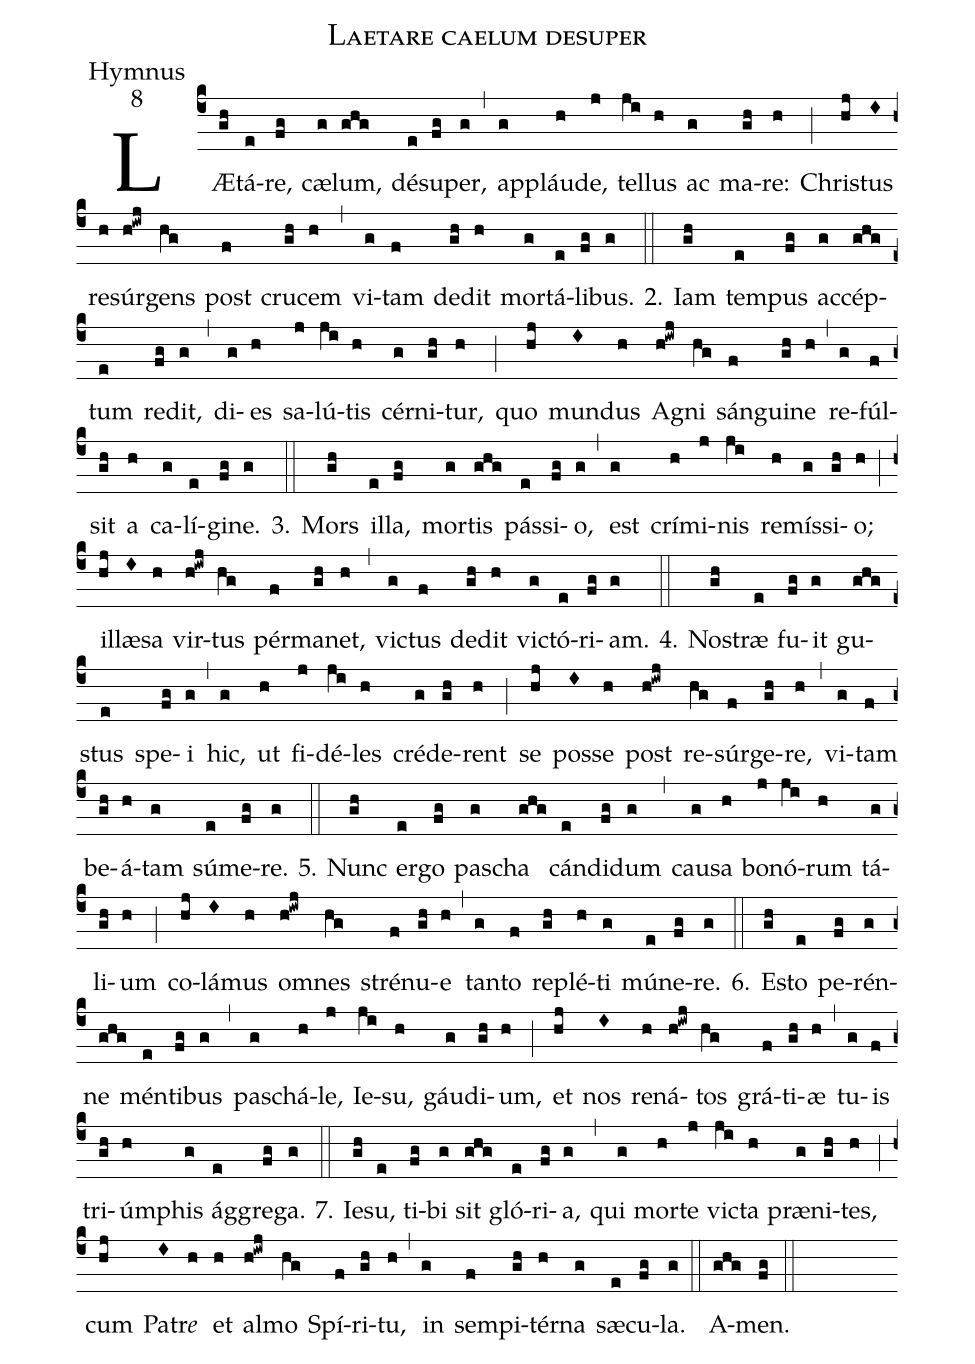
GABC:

name:Laetare caelum desuper;
office-part:Hymnus;
mode:8;
%%
(c4)LÆ(gh)tá(e)re,(fg) cæ(g)lum,(ghg) dé(e)su(fg)per,(g) (,)
ap(g)pláu(h)de,(j) tel(ji)lus(h) ac(g) ma(gh)re:(h) (;)
Chri(hj)stus(I) re(h)súr(h!iwj)gens(hg) post(f) cru(gh)cem(h) (,)
vi(g)tam(f) de(gh)dit(h) mor(g)tá(e)li(fg)bus.(g)



2.(::) Iam(gh) tem(e)pus(fg) ac(g)cép(ghg)tum(e) re(fg)dit,(g) (,)
di(g)es(h) sa(j)lú(ji)tis(h) cér(g)ni(gh)tur,(h) (;)
quo(hj) mun(I)dus(h) A(h!iwj)gni(hg) sán(f)gui(gh)ne(h) (,)
re(g)fúl(f)sit(gh) a(h) ca(g)lí(e)gi(fg)ne.(g)

3.(::) Mors(gh) il(e)la,(fg) mor(g)tis(ghg) pás(e)si(fg)o,(g) (,)
est(g) crí(h)mi(j)nis(ji) re(h)mís(g)si(gh)o;(h) (;)
il(hj)læ(I)sa(h) vir(h!iwj)tus(hg) pér(f)ma(gh)net,(h) (,)
vi(g)ctus(f) de(gh)dit(h) vi(g)ctó(e)ri(fg)am.(g)

4.(::) No(gh)stræ(e) fu(fg)it(g) gu(ghg)stus(e) spe(fg)i(g) (,)
hic,(g) ut(h) fi(j)dé(ji)les(h) cré(g)de(gh)rent(h) (;)
se(hj) pos(I)se(h) post(h!iwj) re(hg)súr(f)ge(gh)re,(h) (,)
vi(g)tam(f) be(gh)á(h)tam(g) sú(e)me(fg)re.(g)

5.(::) Nunc(gh) er(e)go(fg) pas(g)cha(ghg) cán(e)di(fg)dum(g) (,)
cau(g)sa(h) bo(j)nó(ji)rum(h) tá(g)li(gh)um(h) (;)
co(hj)lá(I)mus(h) om(h!iwj)nes(hg) stré(f)nu(gh)e(h) (,)
tan(g)to(f) re(gh)plé(h)ti(g) mú(e)ne(fg)re.(g)

6.(::) E(gh)sto(e) pe(fg)rén(g)ne(ghg) mén(e)ti(fg)bus(g) (,)
pas(g)chá(h)le,(j) Ie(ji)su,(h) gáu(g)di(gh)um,(h) (;)
et(hj) nos(I) re(h)ná(h!iwj)tos(hg) grá(f)ti(gh)æ(h) (,)
tu(g)is(f) tri(gh)úm(h)phis(g) ág(e)gre(fg)ga.(g)

7.(::) Ie(gh)su,(e) ti(fg)bi(g) sit(ghg) gló(e)ri(fg)a,(g) (,)
qui(g) mor(h)te(j) vi(ji)cta(h) præ(g)ni(gh)tes,(h) (;)
cum(hj) Pa(I)tr<i>e</i>(h) et(h) al(h!iwj)mo(hg) Spí(f)ri(gh)tu,(h) (,)
in(g) sem(f)pi(gh)tér(h)na(g) sæ(e)cu(fg)la.(g) (::)
A(ghg)men.(fg) (::)
